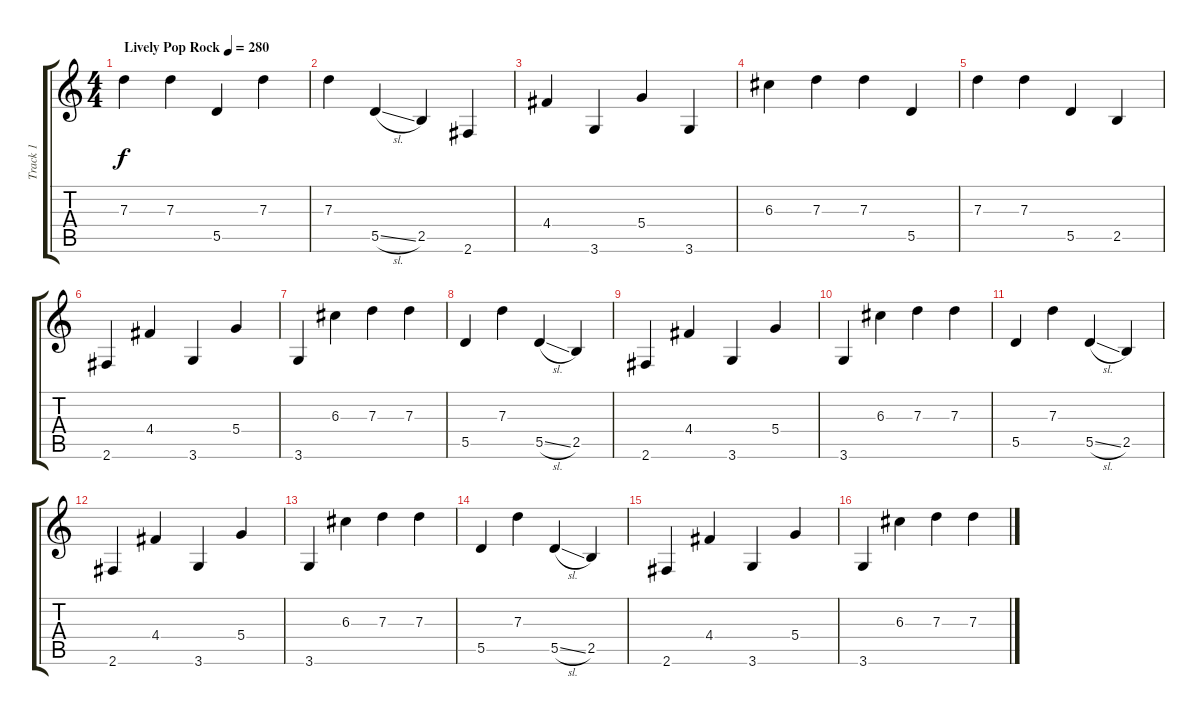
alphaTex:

\track ("Track 1" "Track 1") {instrument distortionguitar}
\staff {score tabs}
\tuning (E4 B3 G3 D3 A2 E2) {hide}
\ts (4 4)
\tempo (280 "Lively Pop Rock")
\clef g2
\ks c
7.3.4{dy f instrument distortionguitar} 7.3.4 5.5.4 7.3.4 |
7.3.4 5.5{sl}.4 2.5.4 2.6.4 |
4.4.4 3.6.4 5.4.4 3.6.4 |
6.3.4 7.3.4 7.3.4 5.5.4 |
7.3.4 7.3.4 5.5.4 2.5.4 |
2.6.4 4.4.4 3.6.4 5.4.4 |
3.6.4 6.3.4 7.3.4 7.3.4 |
5.5.4 7.3.4 5.5{sl}.4 2.5.4 |
2.6.4 4.4.4 3.6.4 5.4.4 |
3.6.4 6.3.4 7.3.4 7.3.4 |
5.5.4 7.3.4 5.5{sl}.4 2.5.4 |
2.6.4 4.4.4 3.6.4 5.4.4 |
3.6.4 6.3.4 7.3.4 7.3.4 |
5.5.4 7.3.4 5.5{sl}.4 2.5.4 |
2.6.4 4.4.4 3.6.4 5.4.4 |
3.6.4 6.3.4 7.3.4 7.3.4
